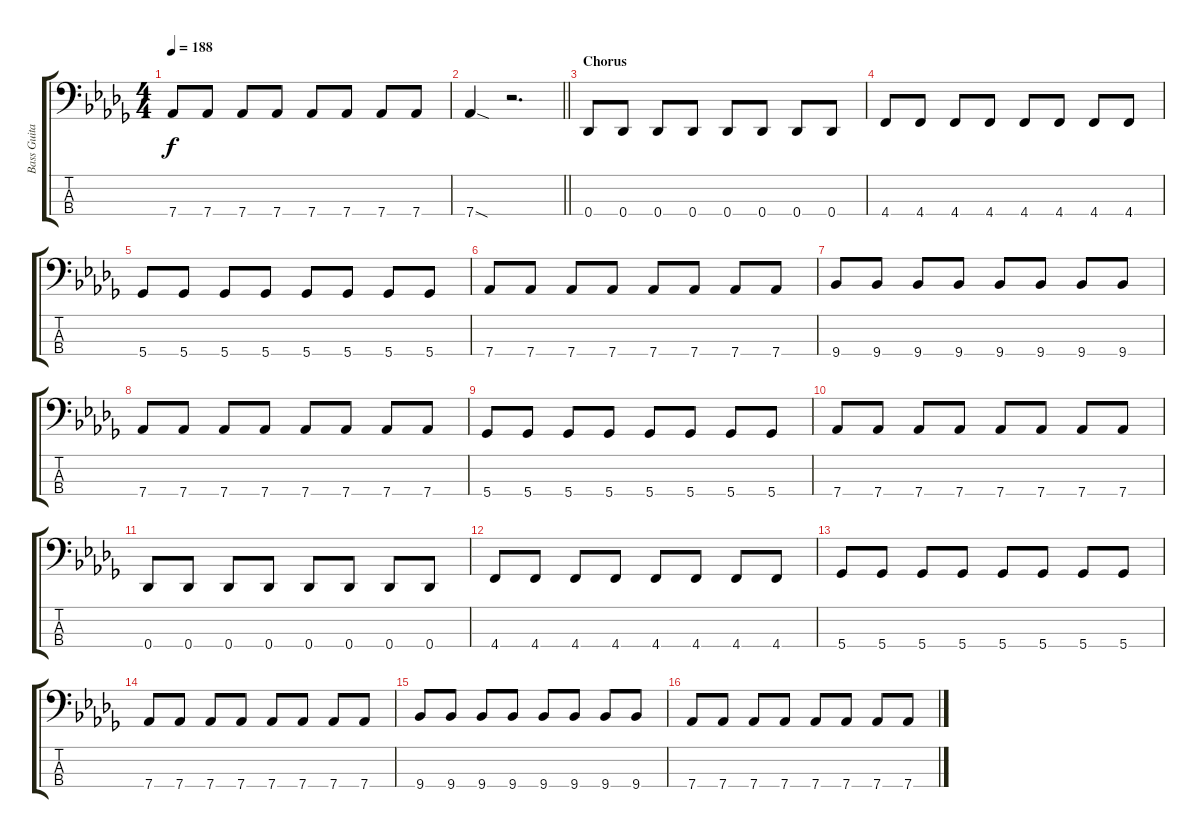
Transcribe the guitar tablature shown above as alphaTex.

\track ("Bass Guitar" "Bass Guita") {instrument electricbassfinger}
\staff {score tabs}
\tuning (Gb2 Db2 Ab1 Db1) {hide}
\ts (4 4)
\tempo 188
\clef f4
\ks db
7.4.8{dy f} 7.4.8 7.4.8 7.4.8 7.4.8 7.4.8 7.4.8 7.4.8 |
\barLineRight lightlight
7.4{sod}.4 r.2{d} |
\section ("" "Chorus")
0.4.8 0.4.8 0.4.8 0.4.8 0.4.8 0.4.8 0.4.8 0.4.8 |
4.4.8 4.4.8 4.4.8 4.4.8 4.4.8 4.4.8 4.4.8 4.4.8 |
5.4.8 5.4.8 5.4.8 5.4.8 5.4.8 5.4.8 5.4.8 5.4.8 |
7.4.8 7.4.8 7.4.8 7.4.8 7.4.8 7.4.8 7.4.8 7.4.8 |
9.4.8 9.4.8 9.4.8 9.4.8 9.4.8 9.4.8 9.4.8 9.4.8 |
7.4.8 7.4.8 7.4.8 7.4.8 7.4.8 7.4.8 7.4.8 7.4.8 |
5.4.8 5.4.8 5.4.8 5.4.8 5.4.8 5.4.8 5.4.8 5.4.8 |
7.4.8 7.4.8 7.4.8 7.4.8 7.4.8 7.4.8 7.4.8 7.4.8 |
0.4.8 0.4.8 0.4.8 0.4.8 0.4.8 0.4.8 0.4.8 0.4.8 |
4.4.8 4.4.8 4.4.8 4.4.8 4.4.8 4.4.8 4.4.8 4.4.8 |
5.4.8 5.4.8 5.4.8 5.4.8 5.4.8 5.4.8 5.4.8 5.4.8 |
7.4.8 7.4.8 7.4.8 7.4.8 7.4.8 7.4.8 7.4.8 7.4.8 |
9.4.8 9.4.8 9.4.8 9.4.8 9.4.8 9.4.8 9.4.8 9.4.8 |
7.4.8 7.4.8 7.4.8 7.4.8 7.4.8 7.4.8 7.4.8 7.4.8
